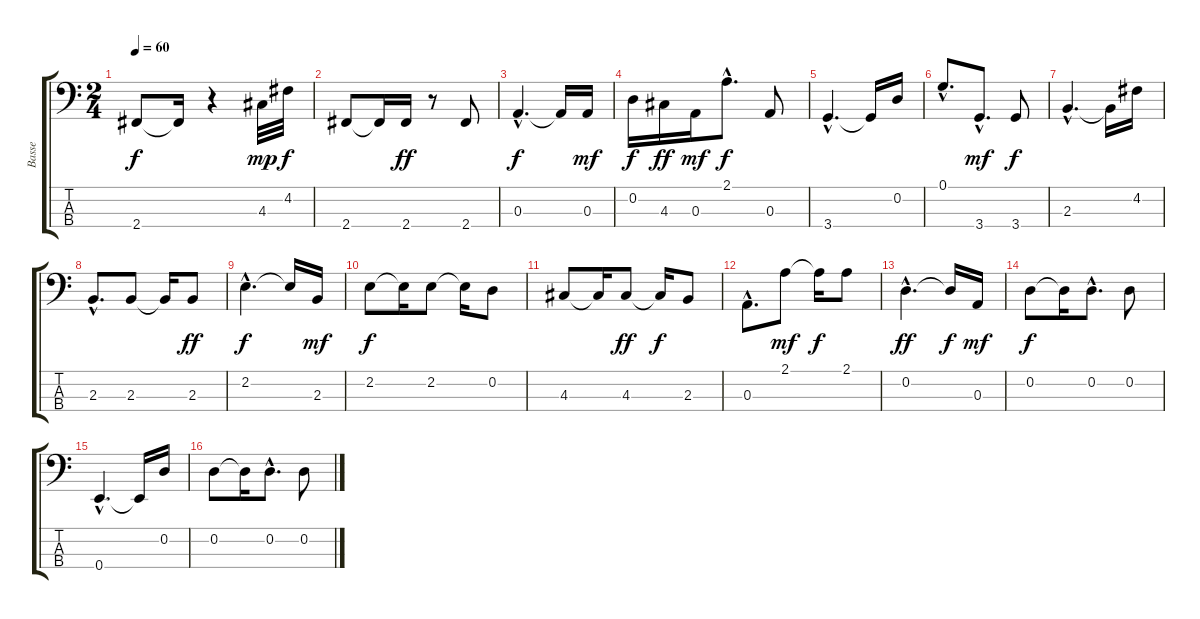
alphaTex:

\track ("Basse" "Basse") {instrument electricbassfinger}
\staff {score tabs}
\tuning (G2 D2 A1 E1) {hide}
\ts (2 4)
\tempo 60
\clef f4
\ks c
2.4.8{dy f} 2.4{t}.16 r.4 4.3.32{dy mp} 4.2.32{dy f} |
2.4.8 2.4{t}.16 2.4.16{dy ff} r.8 2.4.8 |
0.3{hac}.4{d dy f} 0.3{t}.16 0.3.16{dy mf} |
0.2.16{dy f} 4.3.16{dy ff} 0.3.16{dy mf} 2.1{hac}.8{d dy f} 0.3.8 |
3.4{hac}.4{d} 3.4{t}.16 0.2.16 |
0.1{hac}.8{d} 3.4{hac}.8{d dy mf} 3.4.8{dy f} |
2.3{hac}.4{d} 2.3{t}.16 4.2.16 |
2.3{hac}.8{d} 2.3.8 2.3{t}.16 2.3.8{dy ff} |
2.2{hac}.4{d dy f} 2.2{t}.16 2.3.16{dy mf} |
2.2.8{dy f} 2.2{t}.16 2.2.8 2.2{t}.16 0.2.8 |
4.3.8 4.3{t}.16 4.3.8{dy ff} 4.3{t}.16{dy f} 2.3.8 |
0.3{hac}.8{d} 2.1.8{dy mf} 2.1{t}.16{dy f} 2.1.8 |
0.2{hac}.4{d dy ff} 0.2{t}.16{dy f} 0.3.16{dy mf} |
0.2.8{dy f} 0.2{t}.16 0.2{hac}.8{d} 0.2.8 |
0.4{hac}.4{d} 0.4{t}.16 0.2.16 |
0.2.8 0.2{t}.16 0.2{hac}.8{d} 0.2.8
